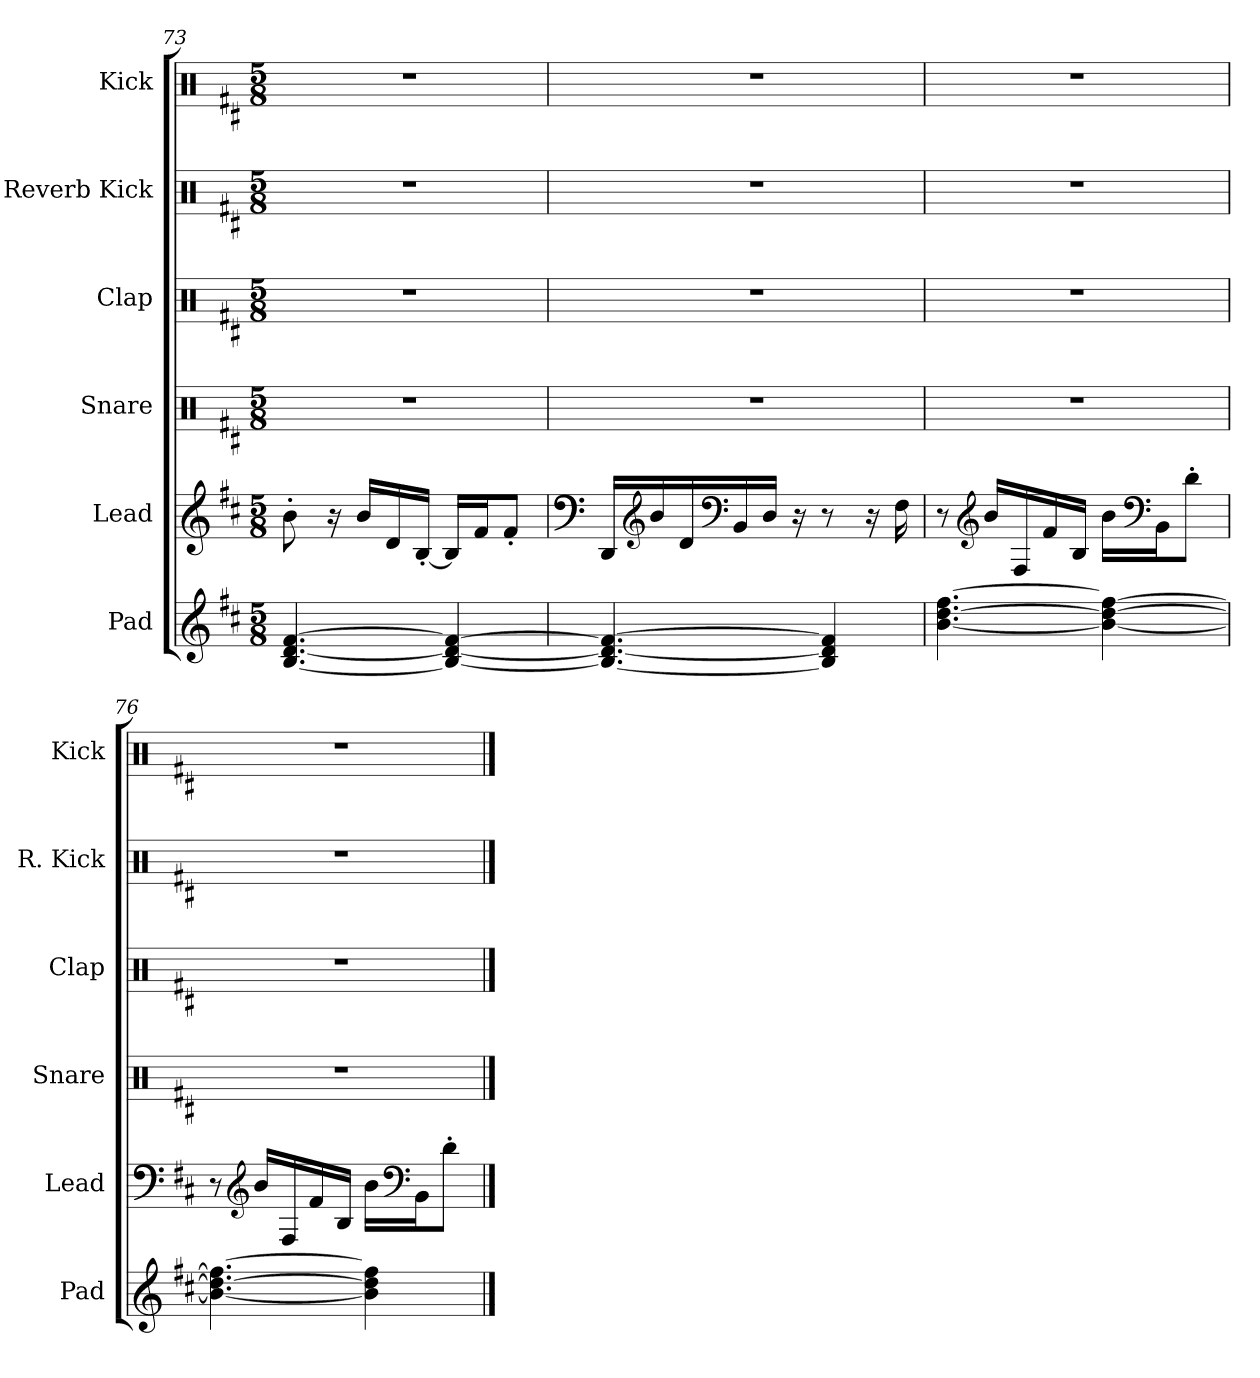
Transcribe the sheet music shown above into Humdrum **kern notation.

**kern	**kern	**kern	**kern	**kern	**kern
*part6	*part5	*part4	*part3	*part2	*part1
*staff6	*staff5	*staff4	*staff3	*staff2	*staff1
*I"Pad	*I"Lead	*I"Snare	*I"Clap	*I"Reverb Kick	*I"Kick
*I'Pad	*I'Lead	*I'Snare	*I'Clap	*I'R. Kick	*I'Kick
!!LO:LB:g=z
*clefG2	*clefG2	*clefX	*clefX	*clefX	*clefX
*k[f#c#]	*k[f#c#]	*k[f#c#]	*k[f#c#]	*k[f#c#]	*k[f#c#]
*M5/8	*M5/8	*M5/8	*M5/8	*M5/8	*M5/8
=73	=73	=73	=73	=73	=73
[4.B/ [4.d/ [4.f#/	8b'\	8%5r	8%5r	8%5r	8%5r
.	16r	.	.	.	.
.	16b/LL	.	.	.	.
.	16d/	.	.	.	.
.	[16B'/JJ	.	.	.	.
4B/_ 4d/_ 4f#/_	16B/LL]	.	.	.	.
.	16f#/J	.	.	.	.
.	8f#'/J	.	.	.	.
=74	=74	=74	=74	=74	=74
*	*clefF4	*	*	*	*
4.B/_ 4.d/_ 4.f#/_	16DD/LL	8%5r	8%5r	8%5r	8%5r
*	*clefG2	*	*	*	*
.	16b/	.	.	.	.
.	16d/	.	.	.	.
*	*clefF4	*	*	*	*
.	16BB/	.	.	.	.
.	16D/JJ	.	.	.	.
.	16r	.	.	.	.
4B/] 4d/] 4f#/]	8r	.	.	.	.
.	16r	.	.	.	.
.	16F#\	.	.	.	.
=75	=75	=75	=75	=75	=75
[4.b\ [4.dd\ [4.ff#\	8r	8%5r	8%5r	8%5r	8%5r
*	*clefG2	*	*	*	*
.	16b/LL	.	.	.	.
.	16F#/	.	.	.	.
.	16f#/	.	.	.	.
.	16B/JJ	.	.	.	.
4b\_ 4dd\_ 4ff#\_	16b\LL	.	.	.	.
*	*clefF4	*	*	*	*
.	16BB\J	.	.	.	.
.	8d'\J	.	.	.	.
!!LO:PB:g=z
=76	=76	=76	=76	=76	=76
4.b\_ 4.dd\_ 4.ff#\_	8r	8%5r	8%5r	8%5r	8%5r
*	*clefG2	*	*	*	*
.	16b/LL	.	.	.	.
.	16F#/	.	.	.	.
.	16f#/	.	.	.	.
.	16B/JJ	.	.	.	.
4b\] 4dd\] 4ff#\]	16b\LL	.	.	.	.
*	*clefF4	*	*	*	*
.	16BB\J	.	.	.	.
.	8d'\J	.	.	.	.
==	==	==	==	==	==
*-	*-	*-	*-	*-	*-
